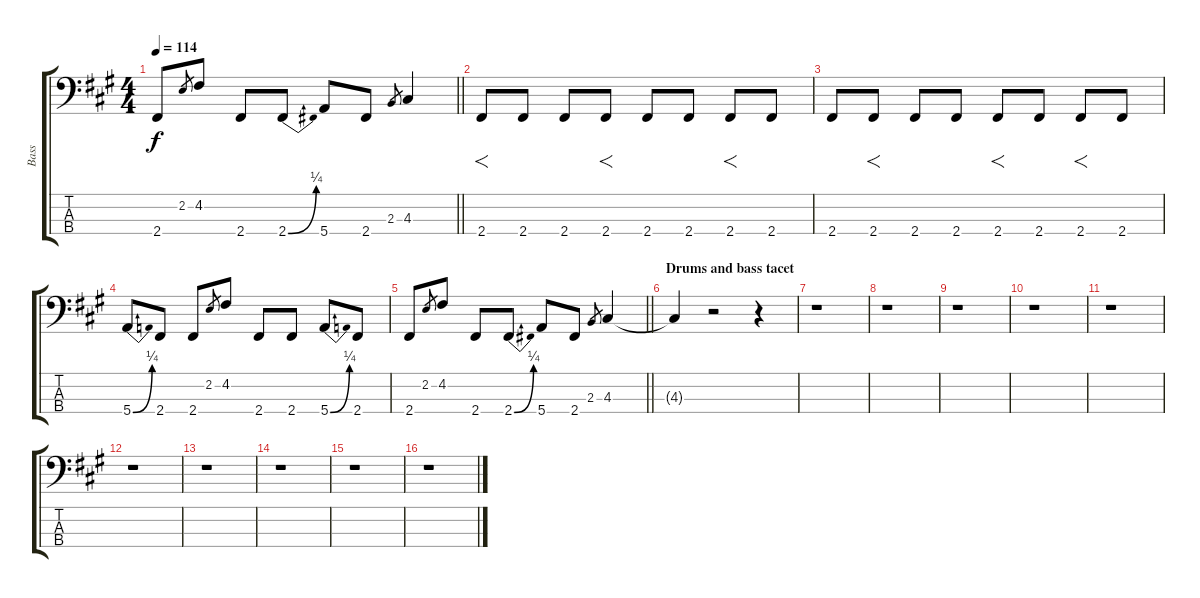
\track ("Bass" "Bass") {instrument electricbassfinger}
\staff {score tabs}
\tuning (G2 D2 A1 E1) {hide}
\ts (4 4)
\tempo 114
\clef f4
\barLineRight lightlight
\ks f#minor
2.4.8{dy f} 2.2.8{gr} 4.2.8 2.4.8 2.4{be (bend 0 0 60 1)}.8 5.4.8 2.4.8 2.3.8{gr} 4.3.4 |
2.4.8{f} 2.4.8 2.4.8 2.4.8{f} 2.4.8 2.4.8 2.4.8{f} 2.4.8 |
2.4.8 2.4.8{f} 2.4.8 2.4.8 2.4.8{f} 2.4.8 2.4.8{f} 2.4.8 |
5.4{be (bend 0 0 60 1)}.8 2.4.8 2.4.8 2.2.8{gr} 4.2.8 2.4.8 2.4.8 5.4{be (bend 0 0 60 1)}.8 2.4.8 |
\barLineRight lightlight
2.4.8 2.2.8{gr} 4.2.8 2.4.8 2.4{be (bend 0 0 60 1)}.8 5.4.8 2.4.8 2.3.8{gr} 4.3.4 |
\section ("" "Drums and bass tacet")
4.3{t}.4 r.2 r.4 |
r.1 |
r.1 |
r.1 |
r.1 |
r.1 |
r.1 |
r.1 |
r.1 |
r.1 |
r.1
